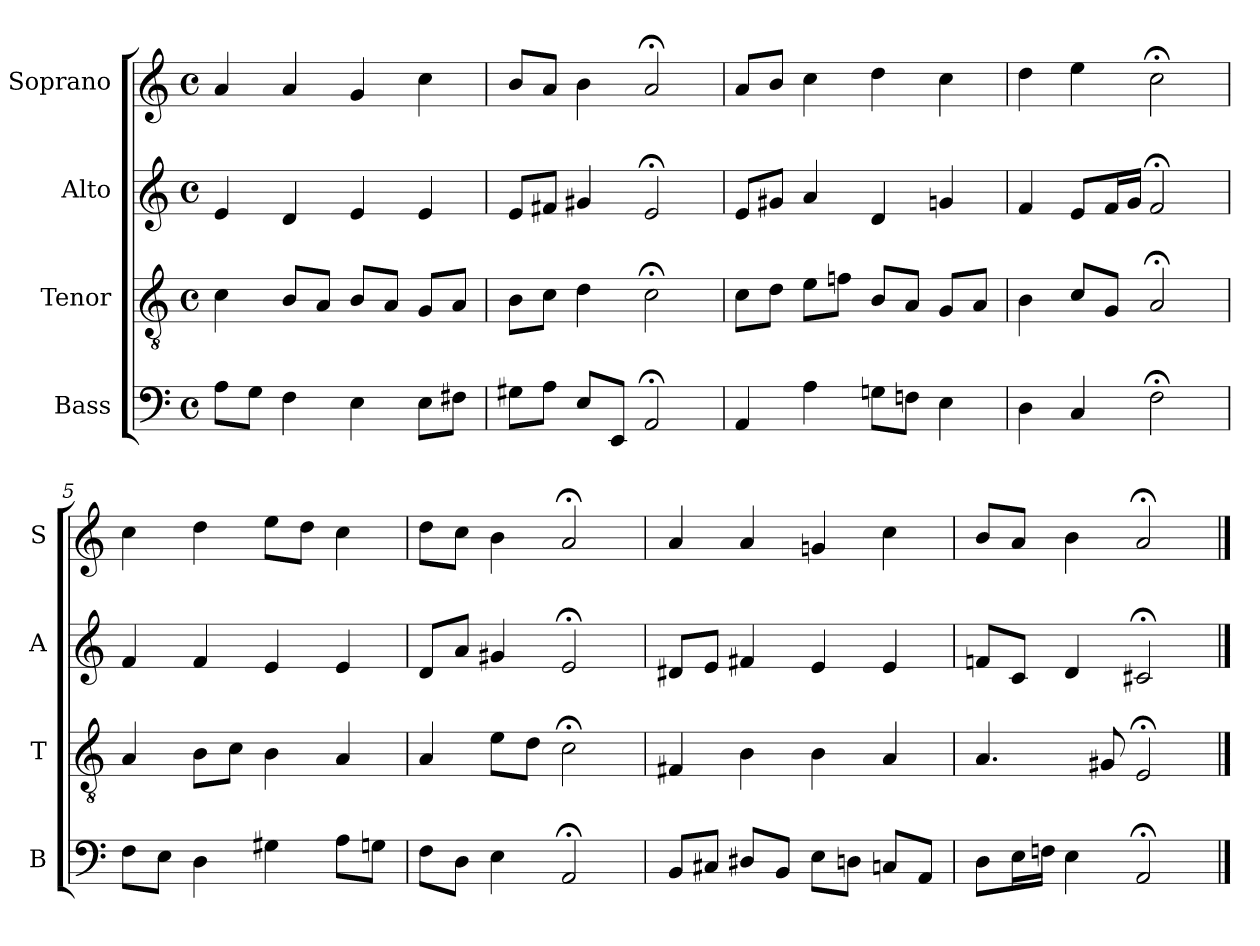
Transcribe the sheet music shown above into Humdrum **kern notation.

**kern	**kern	**kern	**kern
*part4	*part3	*part2	*part1
*staff4	*staff3	*staff2	*staff1
*I"Bass	*I"Tenor	*I"Alto	*I"Soprano
*I'B	*I'T	*I'A	*I'S
*clefF4	*clefGv2	*clefG2	*clefG2
*k[]	*k[]	*k[]	*k[]
*a:	*a:	*a:	*a:
*M4/4	*M4/4	*M4/4	*M4/4
*met(c)	*met(c)	*met(c)	*met(c)
*MM100	*MM100	*MM100	*MM100
=1	=1	=1	=1
8AL	4c	4e	4a
8GJ	.	.	.
4F	8BL	4d	4a
.	8AJ	.	.
4E	8BL	4e	4g
.	8AJ	.	.
8EL	8GL	4e	4cc
8F#XJ	8AJ	.	.
=2	=2	=2	=2
8G#XL	8BL	8eL	8bL
8AJ	8cJ	8f#XJ	8aJ
8EiL	4di	4g#Xi	4bi
8EEJ	.	.	.
2AA;<	2c;<	2e;<	2a;<
=3	=3	=3	=3
4AA	8cL	8eL	8aL
.	8dJ	8g#XJ	8bJ
4A	8eL	4a	4cc
.	8fnJ	.	.
8GnL	8BL	4d	4dd
8FnJ	8AJ	.	.
4E	8GL	4gn	4cc
.	8AJ	.	.
=4	=4	=4	=4
4D	4B	4f	4dd
4C	8cL	8eL	4ee
.	8GJ	16fL	.
.	.	16gJJ	.
2F;<	2A;<	2f;<	2cc;<
=5	=5	=5	=5
8FL	4A	4f	4cc
8EJ	.	.	.
4D	8BL	4f	4dd
.	8cJ	.	.
4G#X	4B	4e	8eeL
.	.	.	8ddJ
8AL	4A	4e	4cc
8GnJ	.	.	.
=6	=6	=6	=6
8FL	4A	8dL	8ddL
8DJ	.	8aJ	8ccJ
4E	8eL	4g#X	4b
.	8dJ	.	.
2AA;<	2c;<	2e;<	2a;<
=7	=7	=7	=7
8BBiL	4F#Xi	8d#XiL	4ai
8C#XJ	.	8eJ	.
8D#XL	4B	4f#X	4a
8BBJ	.	.	.
8EL	4B	4e	4gn
8DnJ	.	.	.
8CnL	4A	4e	4cc
8AAJ	.	.	.
=8	=8	=8	=8
8DL	4.A	8fnL	8bL
16EL	.	8cJ	8aJ
16FnJJ	.	.	.
4E	.	4d	4b
.	8G#X	.	.
2AA;<	2E;<	2c#X;<	2a;<
==	==	==	==
*-	*-	*-	*-
